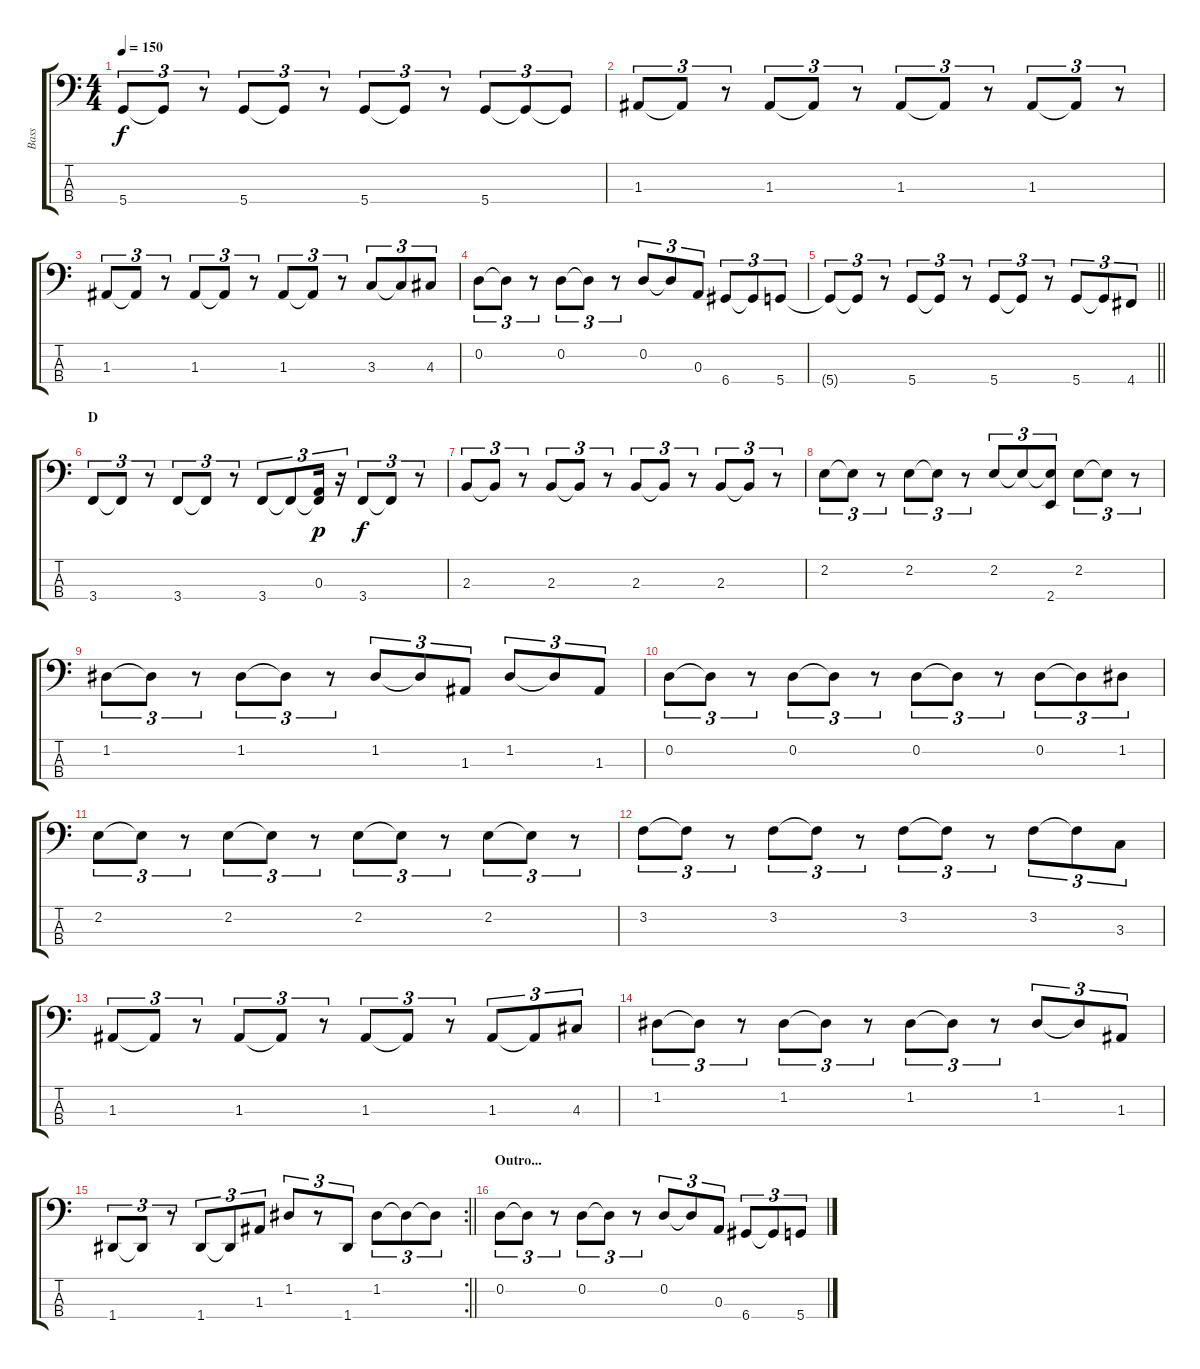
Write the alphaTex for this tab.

\track ("Bass" "Bass") {instrument electricbassfinger}
\staff {score tabs}
\tuning (G2 D2 A1 D1) {hide}
\ts (4 4)
\tempo 150
\clef f4
\ks c
5.4{t}.8{tu (3 2) dy f} 5.4{t}.8{tu (3 2)} r.8{tu (3 2)} 5.4.8{tu (3 2)} 5.4{t}.8{tu (3 2)} r.8{tu (3 2)} 5.4.8{tu (3 2)} 5.4{t}.8{tu (3 2)} r.8{tu (3 2)} 5.4.8{tu (3 2)} 5.4{t}.8{tu (3 2)} 5.4{t}.8{tu (3 2)} |
1.3.8{tu (3 2)} 1.3{t}.8{tu (3 2)} r.8{tu (3 2)} 1.3.8{tu (3 2)} 1.3{t}.8{tu (3 2)} r.8{tu (3 2)} 1.3.8{tu (3 2)} 1.3{t}.8{tu (3 2)} r.8{tu (3 2)} 1.3.8{tu (3 2)} 1.3{t}.8{tu (3 2)} r.8{tu (3 2)} |
1.3.8{tu (3 2)} 1.3{t}.8{tu (3 2)} r.8{tu (3 2)} 1.3.8{tu (3 2)} 1.3{t}.8{tu (3 2)} r.8{tu (3 2)} 1.3.8{tu (3 2)} 1.3{t}.8{tu (3 2)} r.8{tu (3 2)} 3.3.8{tu (3 2)} 3.3{t}.8{tu (3 2)} 4.3.8{tu (3 2)} |
0.2.8{tu (3 2)} 0.2{t}.8{tu (3 2)} r.8{tu (3 2)} 0.2.8{tu (3 2)} 0.2{t}.8{tu (3 2)} r.8{tu (3 2)} 0.2.8{tu (3 2)} 0.2{t}.8{tu (3 2)} 0.3.8{tu (3 2)} 6.4.8{tu (3 2)} 6.4{t}.8{tu (3 2)} 5.4.8{tu (3 2)} |
\barLineRight lightlight
5.4{t}.8{tu (3 2)} 5.4{t}.8{tu (3 2)} r.8{tu (3 2)} 5.4.8{tu (3 2)} 5.4{t}.8{tu (3 2)} r.8{tu (3 2)} 5.4.8{tu (3 2)} 5.4{t}.8{tu (3 2)} r.8{tu (3 2)} 5.4.8{tu (3 2)} 5.4{t}.8{tu (3 2)} 4.4.8{tu (3 2)} |
\section ("" "D")
3.4.8{tu (3 2)} 3.4{t}.8{tu (3 2)} r.8{tu (3 2)} 3.4.8{tu (3 2)} 3.4{t}.8{tu (3 2)} r.8{tu (3 2)} 3.4.8{tu (3 2)} 3.4{t}.8{tu (3 2)} (0.3 3.4{t}).16{tu (3 2) dy p} r.16{tu (3 2)} 3.4.8{tu (3 2) dy f} 3.4{t}.8{tu (3 2)} r.8{tu (3 2)} |
2.3.8{tu (3 2)} 2.3{t}.8{tu (3 2)} r.8{tu (3 2)} 2.3.8{tu (3 2)} 2.3{t}.8{tu (3 2)} r.8{tu (3 2)} 2.3.8{tu (3 2)} 2.3{t}.8{tu (3 2)} r.8{tu (3 2)} 2.3.8{tu (3 2)} 2.3{t}.8{tu (3 2)} r.8{tu (3 2)} |
2.2.8{tu (3 2)} 2.2{t}.8{tu (3 2)} r.8{tu (3 2)} 2.2.8{tu (3 2)} 2.2{t}.8{tu (3 2)} r.8{tu (3 2)} 2.2.8{tu (3 2)} 2.2{t}.8{tu (3 2)} (2.2{t} 2.4).8{tu (3 2)} 2.2.8{tu (3 2)} 2.2{t}.8{tu (3 2)} r.8{tu (3 2)} |
1.2.8{tu (3 2)} 1.2{t}.8{tu (3 2)} r.8{tu (3 2)} 1.2.8{tu (3 2)} 1.2{t}.8{tu (3 2)} r.8{tu (3 2)} 1.2.8{tu (3 2)} 1.2{t}.8{tu (3 2)} 1.3.8{tu (3 2)} 1.2.8{tu (3 2)} 1.2{t}.8{tu (3 2)} 1.3.8{tu (3 2)} |
0.2.8{tu (3 2)} 0.2{t}.8{tu (3 2)} r.8{tu (3 2)} 0.2.8{tu (3 2)} 0.2{t}.8{tu (3 2)} r.8{tu (3 2)} 0.2.8{tu (3 2)} 0.2{t}.8{tu (3 2)} r.8{tu (3 2)} 0.2.8{tu (3 2)} 0.2{t}.8{tu (3 2)} 1.2.8{tu (3 2)} |
2.2.8{tu (3 2)} 2.2{t}.8{tu (3 2)} r.8{tu (3 2)} 2.2.8{tu (3 2)} 2.2{t}.8{tu (3 2)} r.8{tu (3 2)} 2.2.8{tu (3 2)} 2.2{t}.8{tu (3 2)} r.8{tu (3 2)} 2.2.8{tu (3 2)} 2.2{t}.8{tu (3 2)} r.8{tu (3 2)} |
3.2.8{tu (3 2)} 3.2{t}.8{tu (3 2)} r.8{tu (3 2)} 3.2.8{tu (3 2)} 3.2{t}.8{tu (3 2)} r.8{tu (3 2)} 3.2.8{tu (3 2)} 3.2{t}.8{tu (3 2)} r.8{tu (3 2)} 3.2.8{tu (3 2)} 3.2{t}.8{tu (3 2)} 3.3.8{tu (3 2)} |
1.3.8{tu (3 2)} 1.3{t}.8{tu (3 2)} r.8{tu (3 2)} 1.3.8{tu (3 2)} 1.3{t}.8{tu (3 2)} r.8{tu (3 2)} 1.3.8{tu (3 2)} 1.3{t}.8{tu (3 2)} r.8{tu (3 2)} 1.3.8{tu (3 2)} 1.3{t}.8{tu (3 2)} 4.3.8{tu (3 2)} |
1.2.8{tu (3 2)} 1.2{t}.8{tu (3 2)} r.8{tu (3 2)} 1.2.8{tu (3 2)} 1.2{t}.8{tu (3 2)} r.8{tu (3 2)} 1.2.8{tu (3 2)} 1.2{t}.8{tu (3 2)} r.8{tu (3 2)} 1.2.8{tu (3 2)} 1.2{t}.8{tu (3 2)} 1.3.8{tu (3 2)} |
\rc 2
\barLineRight lightlight
1.4.8{tu (3 2)} 1.4{t}.8{tu (3 2)} r.8{tu (3 2)} 1.4.8{tu (3 2)} 1.4{t}.8{tu (3 2)} 1.3.8{tu (3 2)} 1.2.8{tu (3 2)} r.8{tu (3 2)} 1.4.8{tu (3 2)} 1.2.8{tu (3 2)} 1.2{t}.8{tu (3 2)} 1.2{t}.8{tu (3 2)} |
\section ("" "Outro...")
0.2.8{tu (3 2)} 0.2{t}.8{tu (3 2)} r.8{tu (3 2)} 0.2.8{tu (3 2)} 0.2{t}.8{tu (3 2)} r.8{tu (3 2)} 0.2.8{tu (3 2)} 0.2{t}.8{tu (3 2)} 0.3.8{tu (3 2)} 6.4.8{tu (3 2)} 6.4{t}.8{tu (3 2)} 5.4.8{tu (3 2)}
